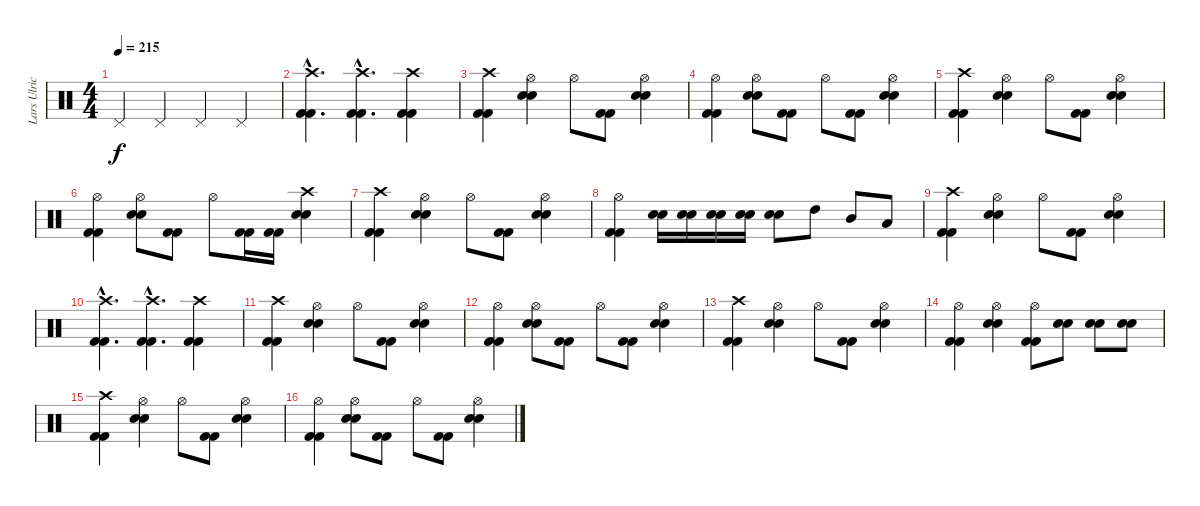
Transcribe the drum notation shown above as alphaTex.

\track ("Lars Ulrich" "Lars Ulric") {instrument percussion}
\staff {score}
\articulation defaults
\ts (4 4)
\tempo 215
\clef neutral
\ks c "Pedal Hi-Hat (hit)".4{dy f} "Pedal Hi-Hat (hit)".4 "Pedal Hi-Hat (hit)".4 "Pedal Hi-Hat (hit)".4
|
("Crash high (hit)"{hac} "Kick (hit) 2"{hac} "Kick (hit) 2"{hac}).4{d} ("Crash high (hit)"{hac} "Kick (hit) 2"{hac} "Kick (hit) 2"{hac}).4{d} ("Crash high (hit)" "Kick (hit) 2" "Kick (hit) 2").4 |
("Crash high (hit)" "Kick (hit) 2" "Kick (hit) 2").4 ("Hi-Hat (open)" "Electric Snare (hit)" "Electric Snare (hit)").4 "Hi-Hat (open)".8 ("Kick (hit) 2" "Kick (hit) 2").8 ("Hi-Hat (open)" "Electric Snare (hit)" "Electric Snare (hit)").4 |
("Hi-Hat (open)" "Kick (hit) 2" "Kick (hit) 2").4 ("Hi-Hat (open)" "Electric Snare (hit)" "Electric Snare (hit)").8 ("Kick (hit) 2" "Kick (hit) 2").8 "Hi-Hat (open)".8 ("Kick (hit) 2" "Kick (hit) 2").8 ("Hi-Hat (open)" "Electric Snare (hit)" "Electric Snare (hit)").4 |
("Crash high (hit)" "Kick (hit) 2" "Kick (hit) 2").4 ("Hi-Hat (open)" "Electric Snare (hit)" "Electric Snare (hit)").4 "Hi-Hat (open)".8 ("Kick (hit) 2" "Kick (hit) 2").8 ("Hi-Hat (open)" "Electric Snare (hit)" "Electric Snare (hit)").4 |
("Hi-Hat (open)" "Kick (hit) 2" "Kick (hit) 2").4 ("Hi-Hat (open)" "Electric Snare (hit)" "Electric Snare (hit)").8 ("Kick (hit) 2" "Kick (hit) 2").8 "Hi-Hat (open)".8 ("Kick (hit) 2" "Kick (hit) 2").16 ("Kick (hit) 2" "Kick (hit) 2").16 ("Crash high (hit)" "Electric Snare (hit)" "Electric Snare (hit)").4 |
("Crash high (hit)" "Kick (hit) 2" "Kick (hit) 2").4 ("Hi-Hat (open)" "Electric Snare (hit)" "Electric Snare (hit)").4 "Hi-Hat (open)".8 ("Kick (hit) 2" "Kick (hit) 2").8 ("Hi-Hat (open)" "Electric Snare (hit)" "Electric Snare (hit)").4 |
("Hi-Hat (open)" "Kick (hit) 2" "Kick (hit) 2").4 ("Electric Snare (hit)" "Electric Snare (hit)").16 ("Electric Snare (hit)" "Electric Snare (hit)").16 ("Electric Snare (hit)" "Electric Snare (hit)").16 ("Electric Snare (hit)" "Electric Snare (hit)").16 ("Electric Snare (hit)" "Electric Snare (hit)").8 "High Tom (hit)".8 "Mid Tom (hit)".8 "Low Tom (hit)".8 |
("Crash high (hit)" "Kick (hit) 2" "Kick (hit) 2").4 ("Hi-Hat (open)" "Electric Snare (hit)" "Electric Snare (hit)").4 "Hi-Hat (open)".8 ("Kick (hit) 2" "Kick (hit) 2").8 ("Hi-Hat (open)" "Electric Snare (hit)" "Electric Snare (hit)").4 |
("Crash high (hit)"{hac} "Kick (hit) 2"{hac} "Kick (hit) 2"{hac}).4{d} ("Crash high (hit)"{hac} "Kick (hit) 2"{hac} "Kick (hit) 2"{hac}).4{d} ("Crash high (hit)" "Kick (hit) 2" "Kick (hit) 2").4 |
("Crash high (hit)" "Kick (hit) 2" "Kick (hit) 2").4 ("Hi-Hat (open)" "Electric Snare (hit)" "Electric Snare (hit)").4 "Hi-Hat (open)".8 ("Kick (hit) 2" "Kick (hit) 2").8 ("Hi-Hat (open)" "Electric Snare (hit)" "Electric Snare (hit)").4 |
("Hi-Hat (open)" "Kick (hit) 2" "Kick (hit) 2").4 ("Hi-Hat (open)" "Electric Snare (hit)" "Electric Snare (hit)").8 ("Kick (hit) 2" "Kick (hit) 2").8 "Hi-Hat (open)".8 ("Kick (hit) 2" "Kick (hit) 2").8 ("Hi-Hat (open)" "Electric Snare (hit)" "Electric Snare (hit)").4 |
("Crash high (hit)" "Kick (hit) 2" "Kick (hit) 2").4 ("Hi-Hat (open)" "Electric Snare (hit)" "Electric Snare (hit)").4 "Hi-Hat (open)".8 ("Kick (hit) 2" "Kick (hit) 2").8 ("Hi-Hat (open)" "Electric Snare (hit)" "Electric Snare (hit)").4 |
("Hi-Hat (open)" "Kick (hit) 2" "Kick (hit) 2").4 ("Hi-Hat (open)" "Electric Snare (hit)" "Electric Snare (hit)").4 ("Hi-Hat (open)" "Kick (hit) 2" "Kick (hit) 2").8 ("Electric Snare (hit)" "Electric Snare (hit)").8 ("Electric Snare (hit)" "Electric Snare (hit)").8 ("Electric Snare (hit)" "Electric Snare (hit)").8 |
("Crash high (hit)" "Kick (hit) 2" "Kick (hit) 2").4 ("Hi-Hat (open)" "Electric Snare (hit)" "Electric Snare (hit)").4 "Hi-Hat (open)".8 ("Kick (hit) 2" "Kick (hit) 2").8 ("Hi-Hat (open)" "Electric Snare (hit)" "Electric Snare (hit)").4 |
("Hi-Hat (open)" "Kick (hit) 2" "Kick (hit) 2").4 ("Hi-Hat (open)" "Electric Snare (hit)" "Electric Snare (hit)").8 ("Kick (hit) 2" "Kick (hit) 2").8 "Hi-Hat (open)".8 ("Kick (hit) 2" "Kick (hit) 2").8 ("Hi-Hat (open)" "Electric Snare (hit)" "Electric Snare (hit)").4
